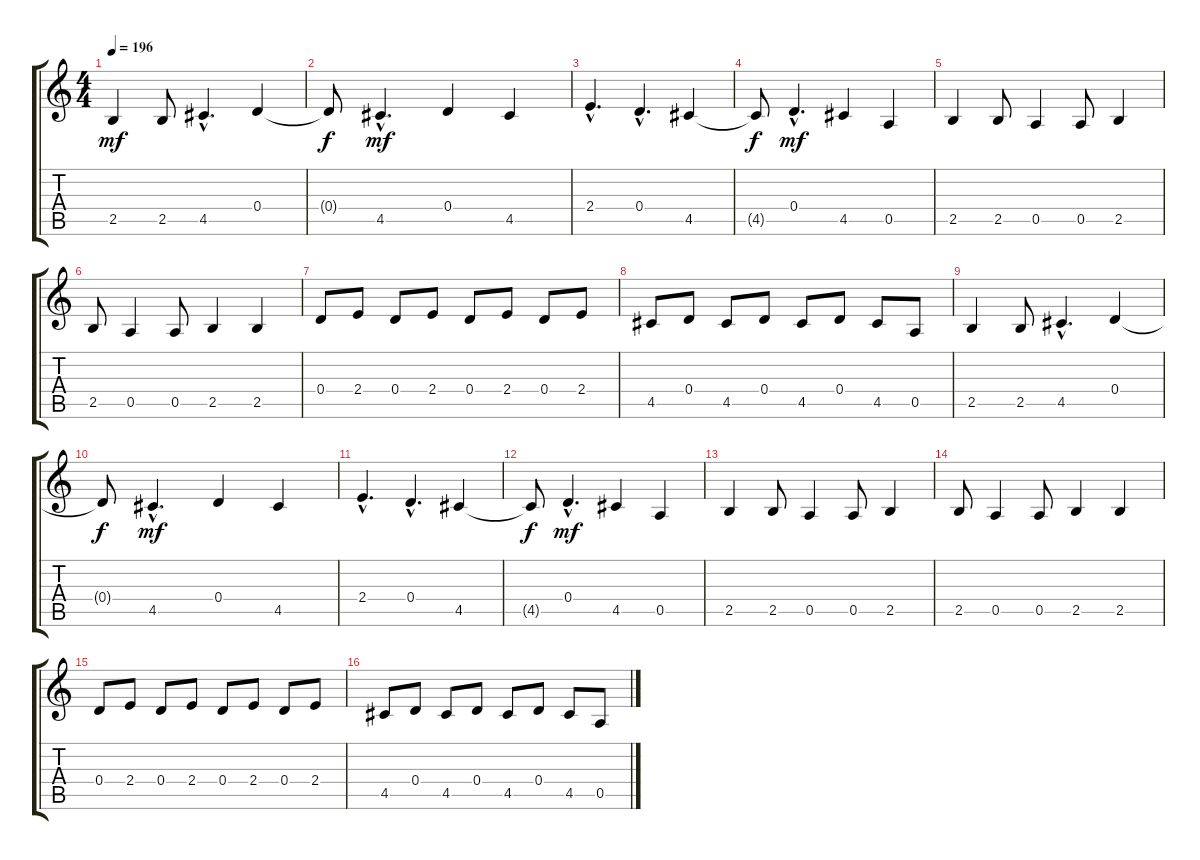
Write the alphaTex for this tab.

\track "" {instrument acousticguitarsteel}
\staff {score tabs}
\tuning (E4 B3 G3 D3 A2 E2) {hide}
\ts (4 4)
\tempo 196
\clef g2
\ks c
2.5.4{dy mf} 2.5.8 4.5{hac}.4{d} 0.4.4 |
0.4{t}.8{dy f} 4.5{hac}.4{d dy mf} 0.4.4 4.5.4 |
2.4{hac}.4{d} 0.4{hac}.4{d} 4.5.4 |
4.5{t}.8{dy f} 0.4{hac}.4{d dy mf} 4.5.4 0.5.4 |
2.5.4 2.5.8 0.5.4 0.5.8 2.5.4 |
2.5.8 0.5.4 0.5.8 2.5.4 2.5.4 |
0.4.8 2.4.8 0.4.8 2.4.8 0.4.8 2.4.8 0.4.8 2.4.8 |
4.5.8 0.4.8 4.5.8 0.4.8 4.5.8 0.4.8 4.5.8 0.5.8 |
2.5.4 2.5.8 4.5{hac}.4{d} 0.4.4 |
0.4{t}.8{dy f} 4.5{hac}.4{d dy mf} 0.4.4 4.5.4 |
2.4{hac}.4{d} 0.4{hac}.4{d} 4.5.4 |
4.5{t}.8{dy f} 0.4{hac}.4{d dy mf} 4.5.4 0.5.4 |
2.5.4 2.5.8 0.5.4 0.5.8 2.5.4 |
2.5.8 0.5.4 0.5.8 2.5.4 2.5.4 |
0.4.8 2.4.8 0.4.8 2.4.8 0.4.8 2.4.8 0.4.8 2.4.8 |
4.5.8 0.4.8 4.5.8 0.4.8 4.5.8 0.4.8 4.5.8 0.5.8
